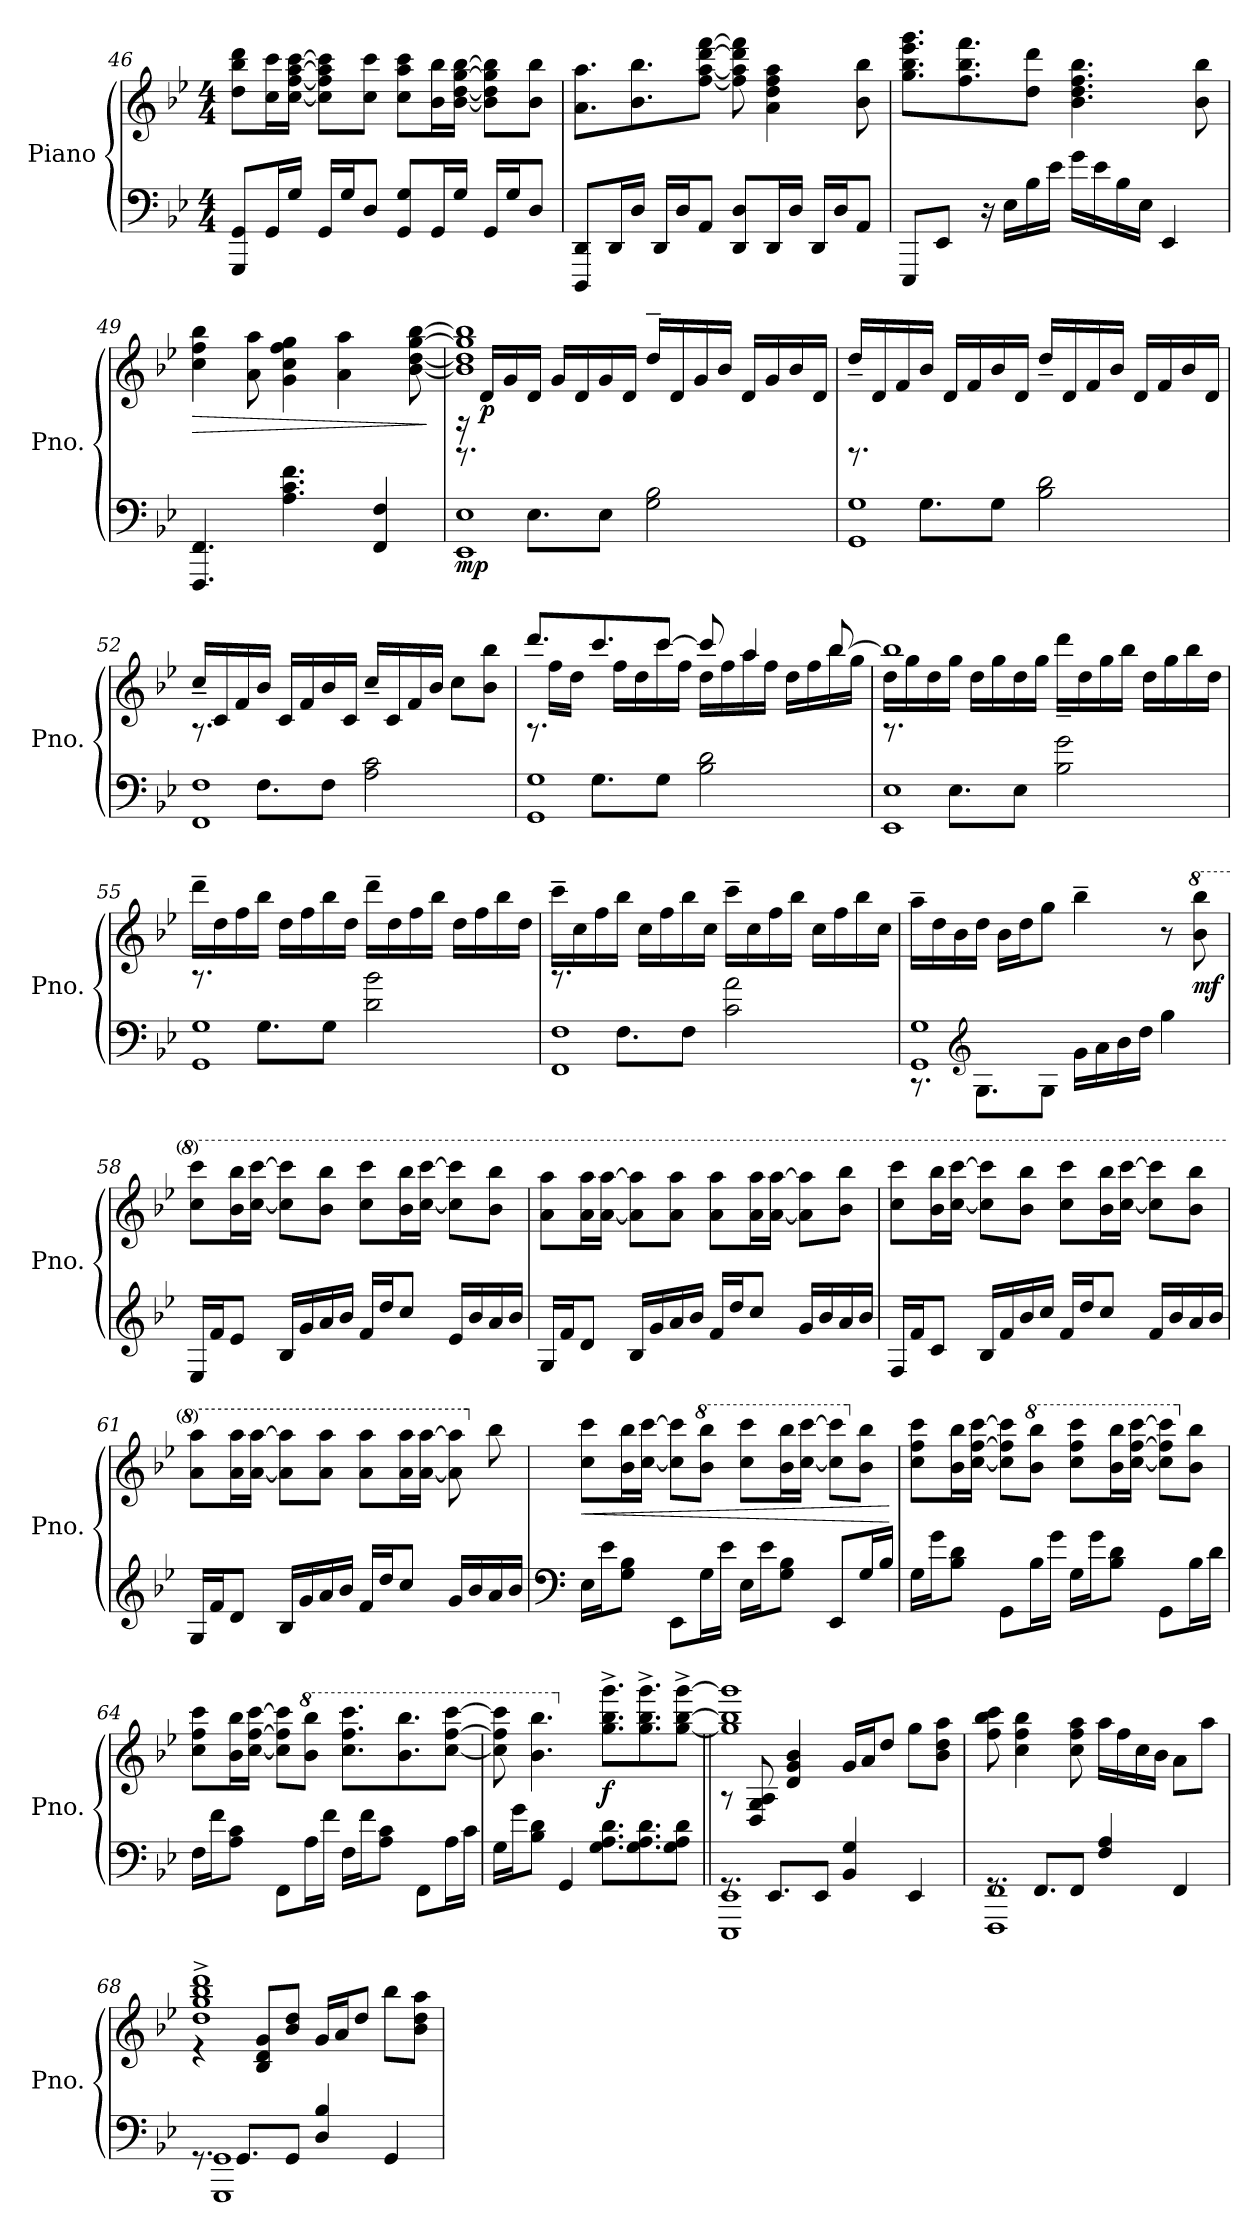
**kern	**kern	**dynam
*part1	*part1	*part1
*staff2	*staff1	*staff1/2
*I"Piano	*	*
*I'Pno.	*	*
*clefF4	*clefG2	*
*k[b-e-]	*k[b-e-]	*
*M4/4	*M4/4	*
=46	=46	=46
8GGG/ 8GG/L	8dd\ 8bb-\ 8ddd\L	.
16GG/L	16cc\ 16ccc\L	.
16G/JJ	[16cc\ [16ff\ [16aa\ [16ccc\JJ	.
16GG/LL	8cc\] 8ff\] 8aa\] 8ccc\]L	.
16G/J	.	.
8D/J	8cc\ 8ccc\J	.
8GG/ 8G/L	8cc\ 8aa\ 8ccc\L	.
16GG/L	16b-\ 16bb-\L	.
16G/JJ	[16b-\ [16dd\ [16gg\ [16bb-\JJ	.
16GG/LL	8b-\] 8dd\] 8gg\] 8bb-\]L	.
16G/J	.	.
8D/J	8b-\ 8bb-\J	.
=47	=47	=47
8DDD/ 8DD/L	8.a\ 8.aa\L	.
16DD/L	.	.
16D/JJ	8.b-\ 8.bb-\	.
16DD/LL	.	.
16D/J	.	.
8AA/J	[8ff\ [8aa\ [8ddd\ [8fff\J	.
8DD/ 8D/L	8ff\] 8aa\] 8ddd\] 8fff\]	.
16DD/L	4a\ 4dd\ 4ff\ 4aa\	.
16D/JJ	.	.
16DD/LL	.	.
16D/J	.	.
8AA/J	8b-\ 8bb-\	.
!!LO:LB:g=z
=48	=48	=48
8EEE-/L	8.gg\ 8.bb-\ 8.eee-\ 8.ggg\L	.
8EE-/J	.	.
.	8.ff\ 8.bb-\ 8.fff\	.
16r	.	.
16E-\LL	.	.
16B-\	8dd\ 8ddd\J	.
16e-\JJ	.	.
16g\LL	4.b-\ 4.dd\ 4.ff\ 4.bb-\	.
16e-\	.	.
16B-\	.	.
16E-\JJ	.	.
4EE-/	.	.
.	8b-\ 8bb-\	.
=49	=49	=49
!	!	!LO:HP:b
4.FFF/ 4.FF/	4cc\ 4ff\ 4bb-\	>
.	8a\ 8aa\	.
4.A\ 4.c\ 4.f\	4g\ 4cc\ 4ff\ 4gg\	.
.	4a\ 4aa\	.
4FF/ 4F/	.	.
.	[8b-\ [8dd\ [8gg\ [8bb-\	.
.	.	]
=50	=50	=50
*^	*^	*
!	!	!	!	!LO:DY:b=2
1EE- 1E-	8.rb	16rF	1b-] 1dd] 1gg] 1bb-]	mp
!	!	!	!	!LO:DY:b
.	.	16d/LL	.	p
.	.	16g/	.	.
.	8.E-\L	16d/JJ	.	.
.	.	16g/LL	.	.
.	.	16d/	.	.
.	8E-\J	16g/	.	.
.	.	16d/JJ	.	.
.	2G\ 2B-\	16dd~/LL	.	.
.	.	16d/	.	.
.	.	16g/	.	.
.	.	16b-/JJ	.	.
.	.	16d/LL	.	.
.	.	16g/	.	.
.	.	16b-/	.	.
.	.	16d/JJ	.	.
*	*	*v	*v	*
!!LO:LB:g=z
=51	=51	=51	=51
1GG 1G	8.rb	16dd~/LL	.
.	.	16d/	.
.	.	16f/	.
.	8.G\L	16b-/JJ	.
.	.	16d/LL	.
.	.	16f/	.
.	8G\J	16b-/	.
.	.	16d/JJ	.
.	2B-\ 2d\	16dd~/LL	.
.	.	16d/	.
.	.	16f/	.
.	.	16b-/JJ	.
.	.	16d/LL	.
.	.	16f/	.
.	.	16b-/	.
.	.	16d/JJ	.
=52	=52	=52	=52
1FF 1F	8.rb	16cc~/LL	.
.	.	16c/	.
.	.	16f/	.
.	8.F\L	16b-/JJ	.
.	.	16c/LL	.
.	.	16f/	.
.	8F\J	16b-/	.
.	.	16c/JJ	.
.	2A\ 2c\	16cc~/LL	.
.	.	16c/	.
.	.	16f/	.
.	.	16b-/JJ	.
.	.	8cc\L	.
.	.	8b-\ 8bb-\J	.
!!LO:PB:g=z
=53	=53	=53	=53
*	*	*^	*
1GG 1G	8.rb	8.ddd/L	16ryy	.
.	.	.	16ff\LL	.
.	.	.	16dd\JJ	.
.	8.G\L	8.ccc/	16ryy	.
.	.	.	16ff\LL	.
.	.	.	16dd\	.
.	8G\J	[8ccc/J	16ccc\	.
.	.	.	16ff\JJ	.
.	2B-\ 2d\	8ccc/]	16dd\LL	.
.	.	.	16ff\	.
.	.	4aa/	16aa\	.
.	.	.	16ff\JJ	.
.	.	.	16dd\LL	.
.	.	.	16ff\	.
.	.	[8bb-/	16bb-\	.
.	.	.	16gg\JJ	.
=54	=54	=54	=54	=54
1EE- 1E-	8.rb	1bb-]	16dd\LL	.
.	.	.	16gg\	.
.	.	.	16dd\	.
.	8.E-\L	.	16gg\JJ	.
.	.	.	16dd\LL	.
.	.	.	16gg\	.
.	8E-\J	.	16dd\	.
.	.	.	16gg\JJ	.
.	2B-\ 2g\	.	16ddd~\LL	.
.	.	.	16dd\	.
.	.	.	16gg\	.
.	.	.	16bb-\JJ	.
.	.	.	16dd\LL	.
.	.	.	16gg\	.
.	.	.	16bb-\	.
.	.	.	16dd\JJ	.
*	*	*v	*v	*
!!LO:LB:g=z
=55	=55	=55	=55
1GG 1G	8.rb	16ddd~\LL	.
.	.	16dd\	.
.	.	16ff\	.
.	8.G\L	16bb-\JJ	.
.	.	16dd\LL	.
.	.	16ff\	.
.	8G\J	16bb-\	.
.	.	16dd\JJ	.
.	2d\ 2b-\	16ddd~\LL	.
.	.	16dd\	.
.	.	16ff\	.
.	.	16bb-\JJ	.
.	.	16dd\LL	.
.	.	16ff\	.
.	.	16bb-\	.
.	.	16dd\JJ	.
=56	=56	=56	=56
1FF 1F	8.rb	16ccc~\LL	.
.	.	16cc\	.
.	.	16ff\	.
.	8.F\L	16bb-\JJ	.
.	.	16cc\LL	.
.	.	16ff\	.
.	8F\J	16bb-\	.
.	.	16cc\JJ	.
.	2c\ 2a\	16ccc~\LL	.
.	.	16cc\	.
.	.	16ff\	.
.	.	16bb-\JJ	.
.	.	16cc\LL	.
.	.	16ff\	.
.	.	16bb-\	.
.	.	16cc\JJ	.
=57	=57	=57	=57
1GG 1G	8.r	16aa~\LL	.
.	.	16dd\	.
.	.	16b-\	.
*clefG2	*	*	*
.	8.G\L	16dd\JJ	.
.	.	16b-\LL	.
.	.	16dd\J	.
.	8G\J	8gg\J	.
.	16g\LL	4bb-~\	.
.	16a\	.	.
.	16b-\	.	.
.	16dd\JJ	.	.
.	4gg\	8r	.
*	*	*8va	*
!	!	!	!LO:DY:b
.	.	8bb-\ 8bbb-\	mf
*v	*v	*	*
!!LO:LB:g=z
=58	=58	=58
16E-/LL	8ccc\ 8cccc\L	.
16f/J	.	.
8e-/J	16bb-\ 16bbb-\L	.
.	[16ccc\ [16cccc\JJ	.
16B-/LL	8ccc\] 8cccc\]L	.
16g/	.	.
16a/	8bb-\ 8bbb-\J	.
16b-/JJ	.	.
16f/LL	8ccc\ 8cccc\L	.
16dd/J	.	.
8cc/J	16bb-\ 16bbb-\L	.
.	[16ccc\ [16cccc\JJ	.
16e-/LL	8ccc\] 8cccc\]L	.
16b-/	.	.
16a/	8bb-\ 8bbb-\J	.
16b-/JJ	.	.
=59	=59	=59
16G/LL	8aa\ 8aaa\L	.
16f/J	.	.
8d/J	16aa\ 16aaa\L	.
.	[16aa\ [16aaa\JJ	.
16B-/LL	8aa\] 8aaa\]L	.
16g/	.	.
16a/	8aa\ 8aaa\J	.
16b-/JJ	.	.
16f/LL	8aa\ 8aaa\L	.
16dd/J	.	.
8cc/J	16aa\ 16aaa\L	.
.	[16aa\ [16aaa\JJ	.
16g/LL	8aa\] 8aaa\]L	.
16b-/	.	.
16a/	8bb-\ 8bbb-\J	.
16b-/JJ	.	.
!!LO:LB:g=z
=60	=60	=60
16F/LL	8ccc\ 8cccc\L	.
16f/J	.	.
8c/J	16bb-\ 16bbb-\L	.
.	[16ccc\ [16cccc\JJ	.
16B-/LL	8ccc\] 8cccc\]L	.
16f/	.	.
16b-/	8bb-\ 8bbb-\J	.
16cc/JJ	.	.
16f/LL	8ccc\ 8cccc\L	.
16dd/J	.	.
8cc/J	16bb-\ 16bbb-\L	.
.	[16ccc\ [16cccc\JJ	.
16f/LL	8ccc\] 8cccc\]L	.
16b-/	.	.
16a/	8bb-\ 8bbb-\J	.
16b-/JJ	.	.
=61	=61	=61
16G/LL	8aa\ 8aaa\L	.
16f/J	.	.
8d/J	16aa\ 16aaa\L	.
.	[16aa\ [16aaa\JJ	.
16B-/LL	8aa\] 8aaa\]L	.
16g/	.	.
16a/	8aa\ 8aaa\J	.
16b-/JJ	.	.
16f/LL	8aa\ 8aaa\L	.
16dd/J	.	.
8cc/J	16aa\ 16aaa\L	.
.	[16aa\ [16aaa\JJ	.
16g/LL	8aa\] 8aaa\]	.
16b-/	.	.
*	*X8va	*
16a/	8bb-\	.
16b-/JJ	.	.
!!LO:LB:g=z
=62	=62	=62
*clefF4	*	*
!	!	!LO:HP:b
16E-\LL	8cc\ 8ccc\L	<
16e-\J	.	.
8G\ 8B-\J	16b-\ 16bb-\L	.
.	[16cc\ [16ccc\JJ	.
8EE-\L	8cc\] 8ccc\]L	.
*	*8va	*
16G\L	8bb-\ 8bbb-\J	.
16e-\JJ	.	.
16E-\LL	8ccc\ 8cccc\L	.
16e-\J	.	.
8G\ 8B-\J	16bb-\ 16bbb-\L	.
.	[16ccc\ [16cccc\JJ	.
8EE-/L	8ccc\] 8cccc\]L	.
*	*X8va	*
16G/L	8b-\ 8bb-\J	.
16B-/JJ	.	.
.	.	[
=63	=63	=63
16G\LL	8cc\ 8ff\ 8ccc\L	.
16g\J	.	.
8B-\ 8d\J	16b-\ 16bb-\L	.
.	[16cc\ [16ff\ [16ccc\JJ	.
8GG\L	8cc\] 8ff\] 8ccc\]L	.
*	*8va	*
16B-\L	8bb-\ 8bbb-\J	.
16g\JJ	.	.
16G\LL	8ccc\ 8fff\ 8cccc\L	.
16g\J	.	.
8B-\ 8d\J	16bb-\ 16bbb-\L	.
.	[16ccc\ [16fff\ [16cccc\JJ	.
8GG\L	8ccc\] 8fff\] 8cccc\]L	.
*	*X8va	*
16B-\L	8b-\ 8bb-\J	.
16d\JJ	.	.
!!LO:PB:g=z
=64	=64	=64
16F\LL	8cc\ 8ff\ 8ccc\L	.
16f\J	.	.
8A\ 8c\J	16b-\ 16bb-\L	.
.	[16cc\ [16ff\ [16ccc\JJ	.
8FF\L	8cc\] 8ff\] 8ccc\]L	.
*	*8va	*
16A\L	8bb-\ 8bbb-\J	.
16f\JJ	.	.
16F\LL	8.ccc\ 8.fff\ 8.cccc\L	.
16f\J	.	.
8A\ 8c\J	.	.
.	8.bb-\ 8.bbb-\	.
8FF\L	.	.
16A\L	[8ccc\ [8fff\ [8cccc\J	.
16c\JJ	.	.
=65	=65	=65
16G\LL	8ccc\] 8fff\] 8cccc\]	.
16g\J	.	.
8B-\ 8d\J	4.bb-\ 4.bbb-\	.
4GG/	.	.
*	*X8va	*
!	!	!LO:DY:b
8.G\ 8.A\ 8.d\L	8.gg\^ 8.bb-\^ 8.ggg\^L	f
8.G\ 8.A\ 8.d\	8.gg\^ 8.bb-\^ 8.ggg\^	.
8G\ 8A\ 8d\J	[8gg\^ [8bb-\^ [8ggg\^J	.
=66||	=66||	=66||
*^	*^	*
8.rGG	1EEE- 1EE-	1gg] 1bb-] 1ggg]	8r	.
.	.	.	8D/ 8G/ 8A/	.
8.EE-/L	.	.	.	.
.	.	.	4d/ 4g/ 4b-/	.
8EE-/J	.	.	.	.
4BB-/ 4G/	.	.	16g/LL	.
.	.	.	16a/J	.
.	.	.	8dd/J	.
4EE-/	.	.	8gg\L	.
.	.	.	8b-\ 8dd\ 8aa\J	.
*	*	*v	*v	*
!!LO:LB:g=z
=67	=67	=67	=67
8.rGG	1FFF 1FF	8ff\ 8bb-\ 8ccc\	.
.	.	4cc\ 4ff\ 4bb-\	.
8.FF/L	.	.	.
8FF/J	.	8cc\ 8ff\ 8aa\	.
4F/ 4A/	.	16aa\LL	.
.	.	16ff\	.
.	.	16cc\	.
.	.	16b-\JJ	.
4FF/	.	8a\L	.
.	.	8aa\J	.
=68	=68	=68	=68
*	*	*^	*
8.rGG	1GGG 1GG	1dd^ 1gg^ 1bb-^ 1ddd^	4r	.
8.GG/L	.	.	.	.
.	.	.	8B-/ 8d/ 8g/L	.
8GG/J	.	.	8b-/ 8dd/J	.
4D/ 4B-/	.	.	16g/LL	.
.	.	.	16a/J	.
.	.	.	8dd/J	.
4GG/	.	.	8bb-\L	.
.	.	.	8b-\ 8dd\ 8aa\J	.
*v	*v	*	*	*
*	*v	*v	*
=	=	=
*-	*-	*-
